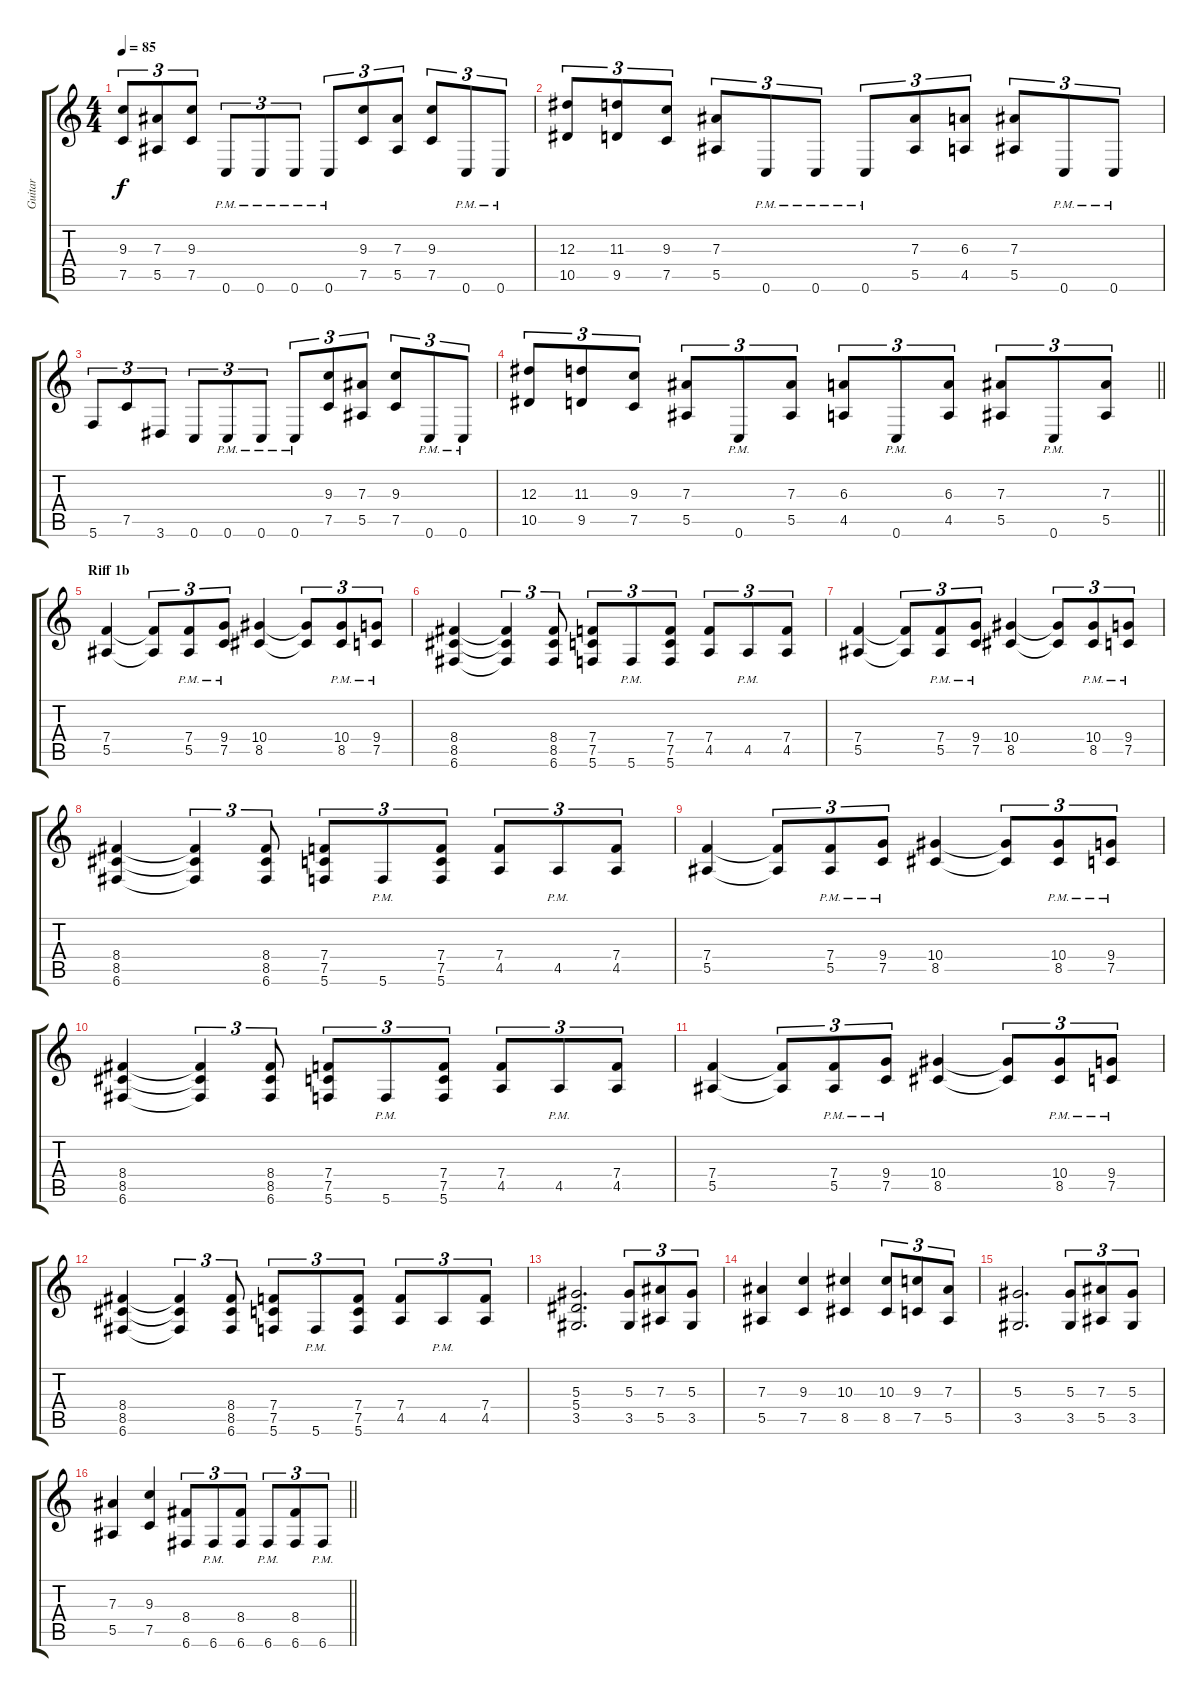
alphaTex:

\track ("Guitar" "Guitar") {instrument distortionguitar}
\staff {score tabs}
\tuning (C4 G3 Eb3 Bb2 F2 C2) {hide}
\ts (4 4)
\tempo 85
\clef g2
\ks c
(9.3 7.5).8{tu (3 2) dy f} (7.3 5.5).8{tu (3 2)} (9.3 7.5).8{tu (3 2)} 0.6{pm}.8{tu (3 2)} 0.6{pm}.8{tu (3 2)} 0.6{pm}.8{tu (3 2)} 0.6{pm}.8{tu (3 2)} (9.3 7.5).8{tu (3 2)} (7.3 5.5).8{tu (3 2)} (9.3 7.5).8{tu (3 2)} 0.6{pm}.8{tu (3 2)} 0.6{pm}.8{tu (3 2)} |
(12.3 10.5).8{tu (3 2)} (11.3 9.5).8{tu (3 2)} (9.3 7.5).8{tu (3 2)} (7.3 5.5).8{tu (3 2)} 0.6{pm}.8{tu (3 2)} 0.6{pm}.8{tu (3 2)} 0.6{pm}.8{tu (3 2)} (7.3 5.5).8{tu (3 2)} (6.3 4.5).8{tu (3 2)} (7.3 5.5).8{tu (3 2)} 0.6{pm}.8{tu (3 2)} 0.6{pm}.8{tu (3 2)} |
5.6.8{tu (3 2)} 7.5.8{tu (3 2)} 3.6.8{tu (3 2)} 0.6.8{tu (3 2)} 0.6{pm}.8{tu (3 2)} 0.6{pm}.8{tu (3 2)} 0.6{pm}.8{tu (3 2)} (9.3 7.5).8{tu (3 2)} (7.3 5.5).8{tu (3 2)} (9.3 7.5).8{tu (3 2)} 0.6{pm}.8{tu (3 2)} 0.6{pm}.8{tu (3 2)} |
\barLineRight lightlight
(12.3 10.5).8{tu (3 2)} (11.3 9.5).8{tu (3 2)} (9.3 7.5).8{tu (3 2)} (7.3 5.5).8{tu (3 2)} 0.6{pm}.8{tu (3 2)} (7.3 5.5).8{tu (3 2)} (6.3 4.5).8{tu (3 2)} 0.6{pm}.8{tu (3 2)} (6.3 4.5).8{tu (3 2)} (7.3 5.5).8{tu (3 2)} 0.6{pm}.8{tu (3 2)} (7.3 5.5).8{tu (3 2)} |
\section ("" "Riff 1b")
(7.4 5.5).4 (7.4{t} 5.5{t}).8{tu (3 2)} (7.4{pm} 5.5{pm}).8{tu (3 2)} (9.4{pm} 7.5{pm}).8{tu (3 2)} (10.4 8.5).4 (10.4{t} 8.5{t}).8{tu (3 2)} (10.4{pm} 8.5{pm}).8{tu (3 2)} (9.4{pm} 7.5{pm}).8{tu (3 2)} |
(8.4 8.5 6.6).4 (8.4{t} 8.5{t} 6.6{t}).4{tu (3 2)} (8.4 8.5 6.6).8{tu (3 2)} (7.4 7.5 5.6).8{tu (3 2)} 5.6{pm}.8{tu (3 2)} (7.4 7.5 5.6).8{tu (3 2)} (7.4 4.5).8{tu (3 2)} 4.5{pm}.8{tu (3 2)} (7.4 4.5).8{tu (3 2)} |
(7.4 5.5).4 (7.4{t} 5.5{t}).8{tu (3 2)} (7.4{pm} 5.5{pm}).8{tu (3 2)} (9.4{pm} 7.5{pm}).8{tu (3 2)} (10.4 8.5).4 (10.4{t} 8.5{t}).8{tu (3 2)} (10.4{pm} 8.5{pm}).8{tu (3 2)} (9.4{pm} 7.5{pm}).8{tu (3 2)} |
(8.4 8.5 6.6).4 (8.4{t} 8.5{t} 6.6{t}).4{tu (3 2)} (8.4 8.5 6.6).8{tu (3 2)} (7.4 7.5 5.6).8{tu (3 2)} 5.6{pm}.8{tu (3 2)} (7.4 7.5 5.6).8{tu (3 2)} (7.4 4.5).8{tu (3 2)} 4.5{pm}.8{tu (3 2)} (7.4 4.5).8{tu (3 2)} |
(7.4 5.5).4 (7.4{t} 5.5{t}).8{tu (3 2)} (7.4{pm} 5.5{pm}).8{tu (3 2)} (9.4{pm} 7.5{pm}).8{tu (3 2)} (10.4 8.5).4 (10.4{t} 8.5{t}).8{tu (3 2)} (10.4{pm} 8.5{pm}).8{tu (3 2)} (9.4{pm} 7.5{pm}).8{tu (3 2)} |
(8.4 8.5 6.6).4 (8.4{t} 8.5{t} 6.6{t}).4{tu (3 2)} (8.4 8.5 6.6).8{tu (3 2)} (7.4 7.5 5.6).8{tu (3 2)} 5.6{pm}.8{tu (3 2)} (7.4 7.5 5.6).8{tu (3 2)} (7.4 4.5).8{tu (3 2)} 4.5{pm}.8{tu (3 2)} (7.4 4.5).8{tu (3 2)} |
(7.4 5.5).4 (7.4{t} 5.5{t}).8{tu (3 2)} (7.4{pm} 5.5{pm}).8{tu (3 2)} (9.4{pm} 7.5{pm}).8{tu (3 2)} (10.4 8.5).4 (10.4{t} 8.5{t}).8{tu (3 2)} (10.4{pm} 8.5{pm}).8{tu (3 2)} (9.4{pm} 7.5{pm}).8{tu (3 2)} |
(8.4 8.5 6.6).4 (8.4{t} 8.5{t} 6.6{t}).4{tu (3 2)} (8.4 8.5 6.6).8{tu (3 2)} (7.4 7.5 5.6).8{tu (3 2)} 5.6{pm}.8{tu (3 2)} (7.4 7.5 5.6).8{tu (3 2)} (7.4 4.5).8{tu (3 2)} 4.5{pm}.8{tu (3 2)} (7.4 4.5).8{tu (3 2)} |
(5.3 5.4 3.5).2{d} (5.3 3.5).8{tu (3 2)} (7.3 5.5).8{tu (3 2)} (5.3 3.5).8{tu (3 2)} |
(7.3 5.5).4 (9.3 7.5).4 (10.3 8.5).4 (10.3 8.5).8{tu (3 2)} (9.3 7.5).8{tu (3 2)} (7.3 5.5).8{tu (3 2)} |
(5.3 3.5).2{d} (5.3 3.5).8{tu (3 2)} (7.3 5.5).8{tu (3 2)} (5.3 3.5).8{tu (3 2)} |
\barLineRight lightlight
(7.3 5.5).4 (9.3 7.5).4 (8.4 6.6).8{tu (3 2)} 6.6{pm}.8{tu (3 2)} (8.4 6.6).8{tu (3 2)} 6.6{pm}.8{tu (3 2)} (8.4 6.6).8{tu (3 2)} 6.6{pm}.8{tu (3 2)}
